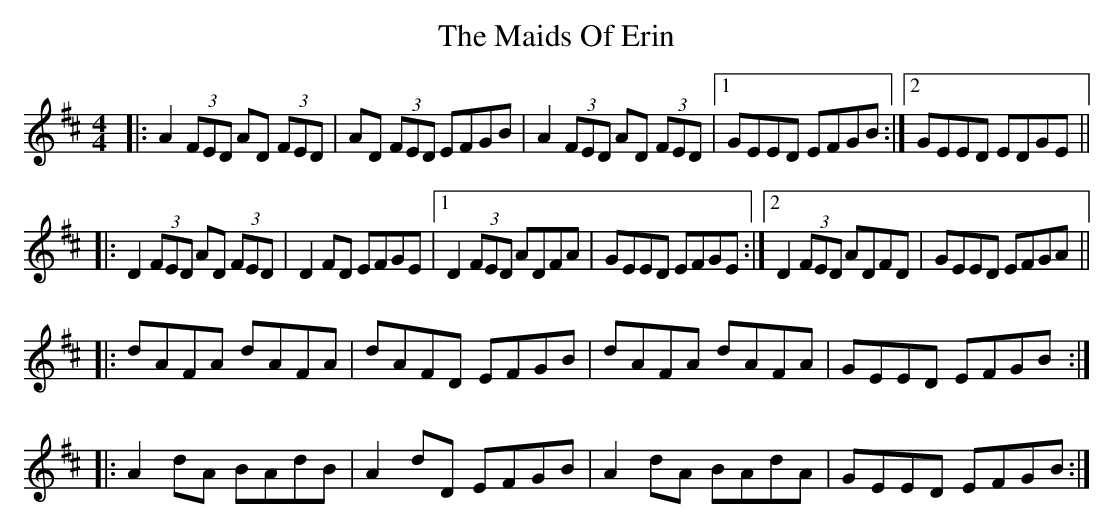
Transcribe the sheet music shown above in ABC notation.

X:1
T: The Maids Of Erin
M: 4/4
L: 1/8
K: Dmaj
|: A2 (3FED AD (3FED|AD (3FED EFGB|A2 (3FED AD (3FED |1 GEED EFGB :|2 GEED EDGE||
|: D2 (3FED AD (3FED | D2FD EFGE |1 D2 (3FED ADFA | GEED EFGE :|2 D2 (3FED ADFD | GEED EFGA ||
|: dAFA dAFA | dAFD EFGB | dAFA dAFA | GEED EFGB :|
|: A2dA BAdB | A2dD EFGB | A2dA BAdA | GEED EFGB :|
